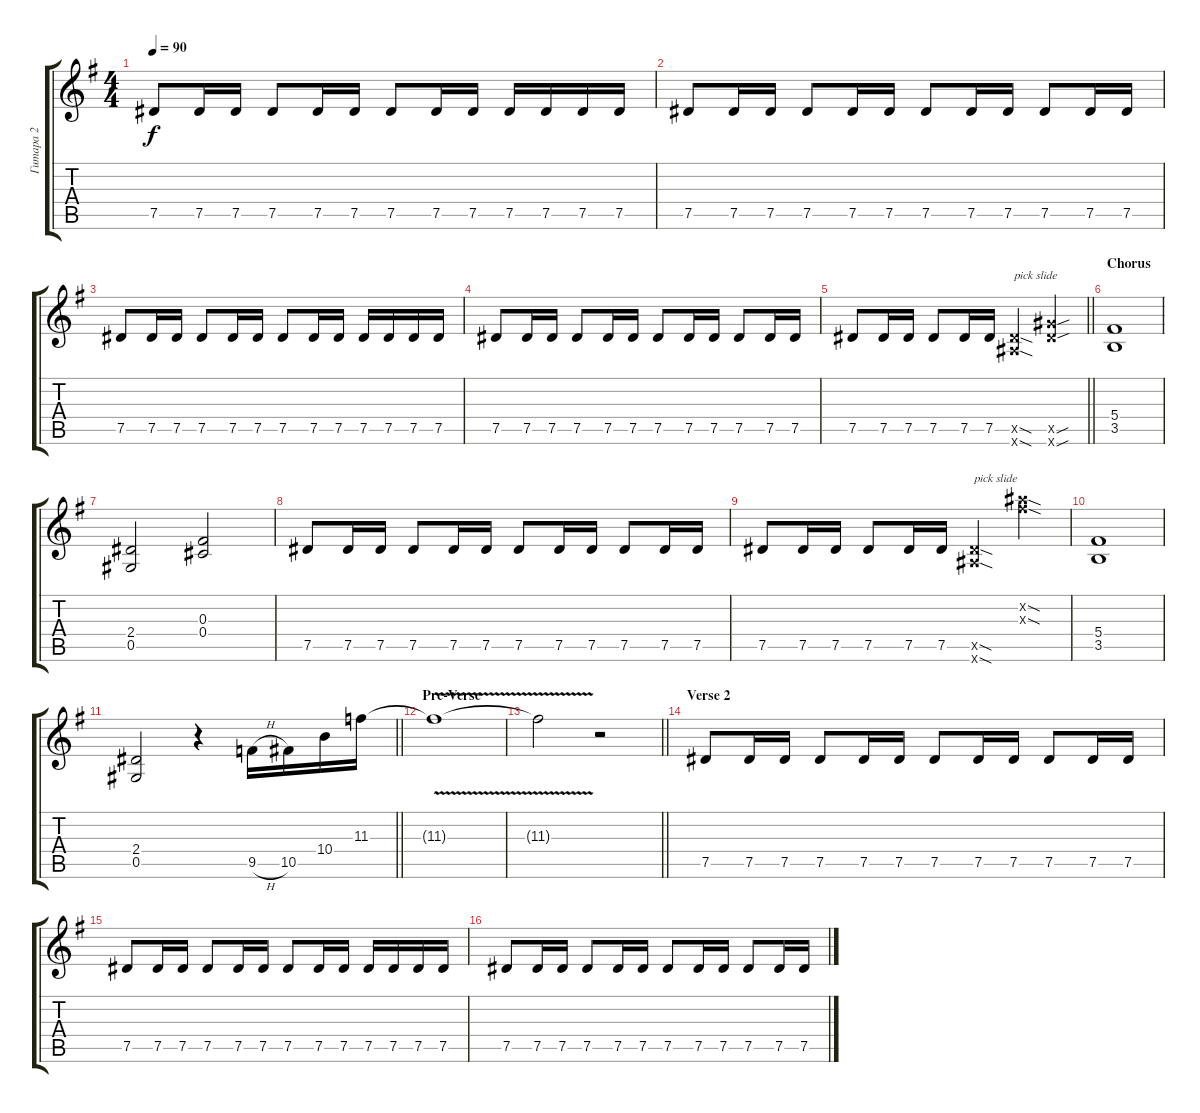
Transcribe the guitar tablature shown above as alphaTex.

\track ("Гитара 2" "Гитара 2") {instrument distortionguitar}
\staff {score tabs}
\tuning (Eb4 Bb3 Gb3 Db3 Ab2 Eb2) {hide}
\ts (4 4)
\tempo 90
\clef g2
\ks eminor
7.5.8{dy f} 7.5.16 7.5.16 7.5.8 7.5.16 7.5.16 7.5.8 7.5.16 7.5.16 7.5.16 7.5.16 7.5.16 7.5.16 |
7.5.8 7.5.16 7.5.16 7.5.8 7.5.16 7.5.16 7.5.8 7.5.16 7.5.16 7.5.8 7.5.16 7.5.16 |
7.5.8 7.5.16 7.5.16 7.5.8 7.5.16 7.5.16 7.5.8 7.5.16 7.5.16 7.5.16 7.5.16 7.5.16 7.5.16 |
7.5.8 7.5.16 7.5.16 7.5.8 7.5.16 7.5.16 7.5.8 7.5.16 7.5.16 7.5.8 7.5.16 7.5.16 |
\barLineRight lightlight
7.5.8 7.5.16 7.5.16 7.5.8 7.5.16 7.5.16 (7.5{sod x} 7.6{sod x}).4{txt "pick slide" volume 15} (12.5{sou x} 12.6{sou x}).4 |
\section ("" "Chorus")
(5.4 3.5).1{volume 13} |
(2.4 0.5).2 (0.3 0.4).2 |
7.5.8{volume 15} 7.5.16 7.5.16 7.5.8 7.5.16 7.5.16 7.5.8 7.5.16 7.5.16 7.5.8 7.5.16 7.5.16 |
7.5.8 7.5.16 7.5.16 7.5.8 7.5.16 7.5.16 (7.5{sod x} 7.6{sod x}).4{txt "pick slide"} (12.2{sod x} 12.3{sod x}).4 |
(5.4 3.5).1{volume 13} |
\barLineRight lightlight
(2.4 0.5).2 r.4 9.5{h}.16 10.5.16 10.4.16 11.3.16 |
\section ("" "Pre-Verse")
11.3{v t}.1 |
\barLineRight lightlight
11.3{t}.2 r.2 |
\section ("" "Verse 2")
7.5.8{volume 13} 7.5.16 7.5.16 7.5.8 7.5.16 7.5.16 7.5.8 7.5.16 7.5.16 7.5.8 7.5.16 7.5.16 |
7.5.8 7.5.16 7.5.16 7.5.8 7.5.16 7.5.16 7.5.8 7.5.16 7.5.16 7.5.16 7.5.16 7.5.16 7.5.16 |
7.5.8 7.5.16 7.5.16 7.5.8 7.5.16 7.5.16 7.5.8 7.5.16 7.5.16 7.5.8 7.5.16 7.5.16
